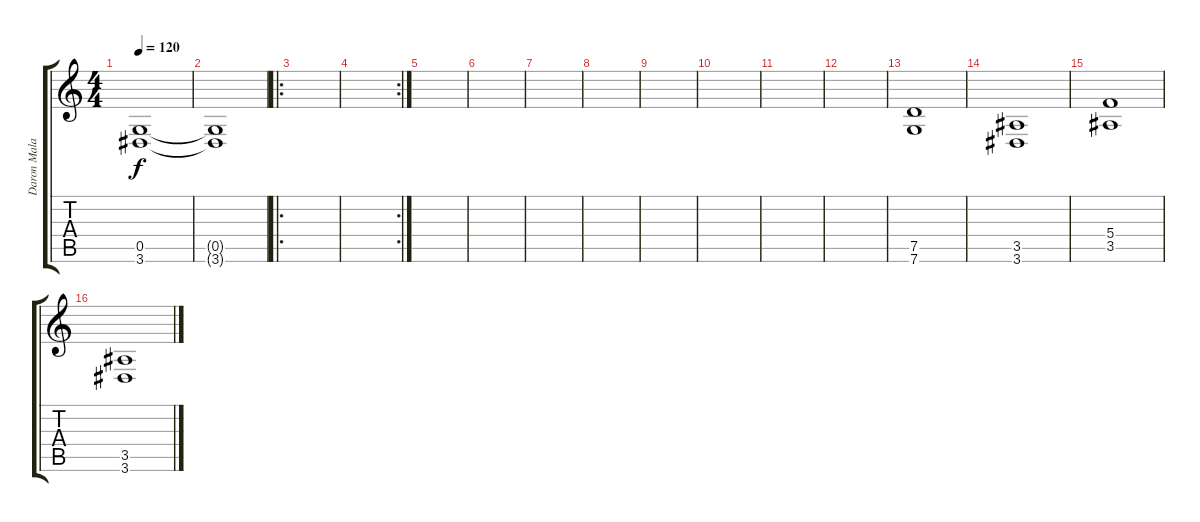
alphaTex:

\track ("Daron Malakian (Overdrive)" "Daron Mala") {instrument overdrivenguitar}
\staff {score tabs}
\tuning (D4 A3 F3 C3 G2 C2) {hide}
\ts (4 4)
\tempo 120
\clef g2
\ks c
(0.5 3.6).1{dy f} |
(0.5{t} 3.6{t}).1 |
\ro
|
\rc 2
|
|
|
|
|
|
|
|
|
(7.5 7.6).1 |
(3.5 3.6).1 |
(5.4 3.5).1 |
(3.5 3.6).1
